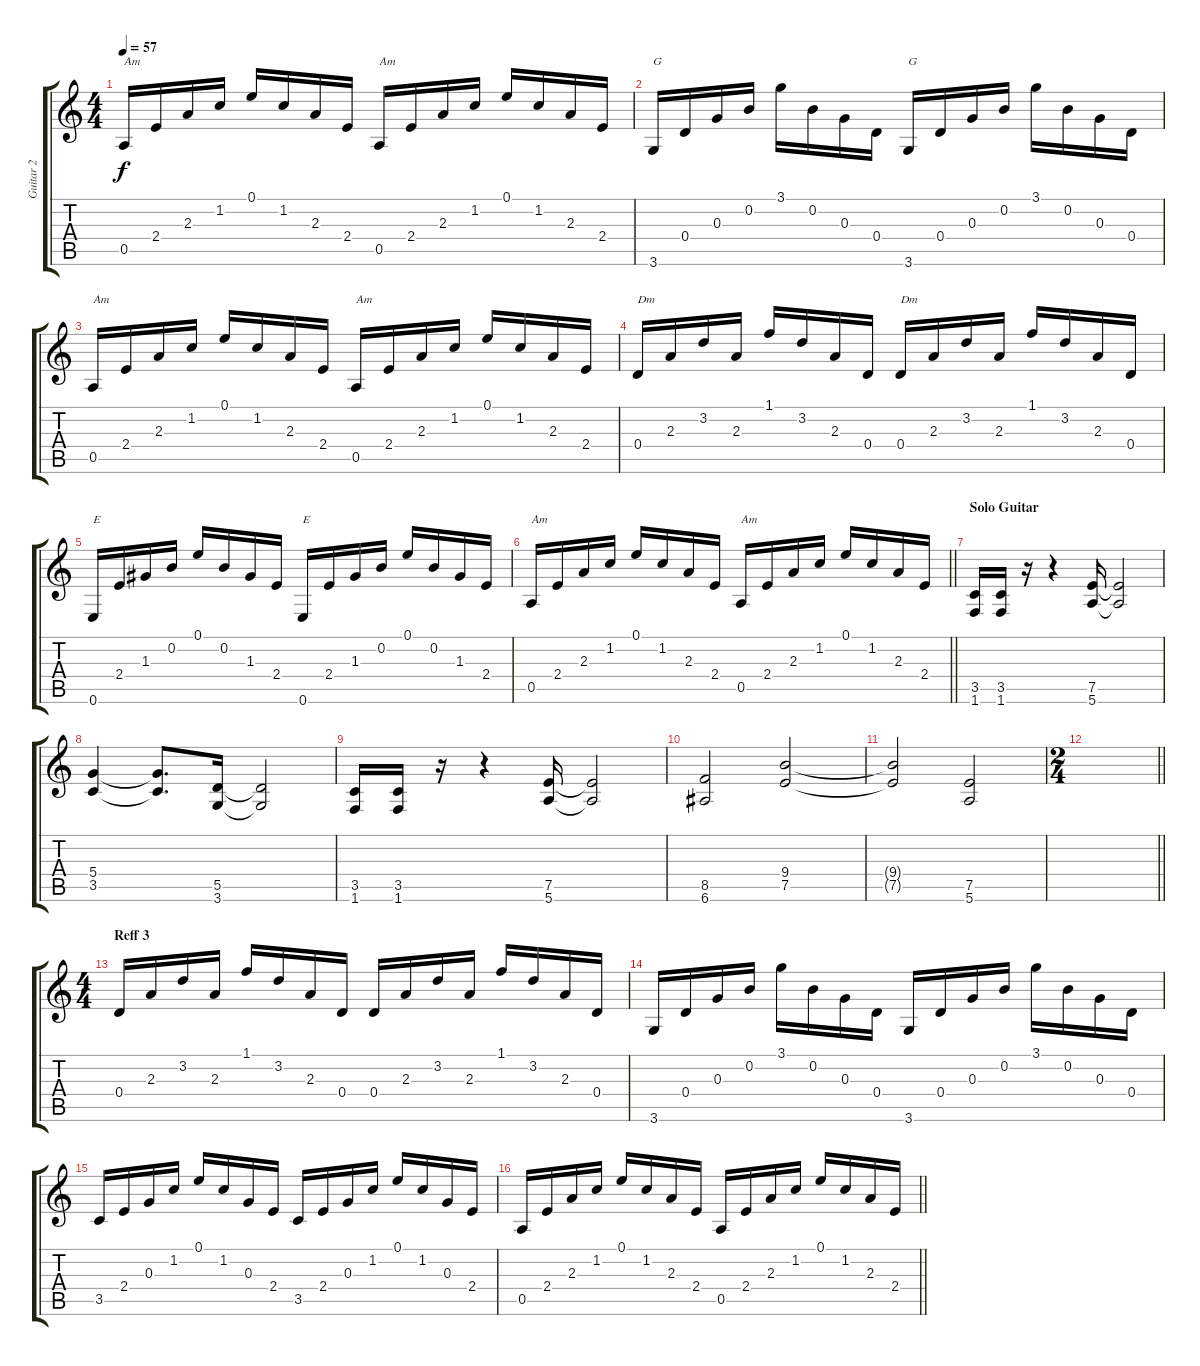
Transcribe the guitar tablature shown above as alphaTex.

\track ("Guitar 2" "Guitar 2") {instrument acousticguitarsteel}
\staff {score tabs}
\tuning (E4 B3 G3 D3 A2 E2) {hide}
\ts (4 4)
\tempo 57
\clef g2
\ks c
0.5.16{txt "Am" dy f} 2.4.16 2.3.16 1.2.16 0.1.16 1.2.16 2.3.16 2.4.16 0.5.16{txt "Am"} 2.4.16 2.3.16 1.2.16 0.1.16 1.2.16 2.3.16 2.4.16 |
3.6.16{txt "G"} 0.4.16 0.3.16 0.2.16 3.1.16 0.2.16 0.3.16 0.4.16 3.6.16{txt "G"} 0.4.16 0.3.16 0.2.16 3.1.16 0.2.16 0.3.16 0.4.16 |
0.5.16{txt "Am"} 2.4.16 2.3.16 1.2.16 0.1.16 1.2.16 2.3.16 2.4.16 0.5.16{txt "Am"} 2.4.16 2.3.16 1.2.16 0.1.16 1.2.16 2.3.16 2.4.16 |
0.4.16{txt "Dm"} 2.3.16 3.2.16 2.3.16 1.1.16 3.2.16 2.3.16 0.4.16 0.4.16{txt "Dm"} 2.3.16 3.2.16 2.3.16 1.1.16 3.2.16 2.3.16 0.4.16 |
0.6.16{txt "E"} 2.4.16 1.3.16 0.2.16 0.1.16 0.2.16 1.3.16 2.4.16 0.6.16{txt "E"} 2.4.16 1.3.16 0.2.16 0.1.16 0.2.16 1.3.16 2.4.16 |
\barLineRight lightlight
0.5.16{txt "Am"} 2.4.16 2.3.16 1.2.16 0.1.16 1.2.16 2.3.16 2.4.16 0.5.16{txt "Am"} 2.4.16 2.3.16 1.2.16 0.1.16 1.2.16 2.3.16 2.4.16 |
\section ("" "Solo Guitar")
(3.5 1.6).16{balance 12 instrument overdrivenguitar} (3.5 1.6).16 r.16 r.4 (7.5 5.6).16 (7.5{t} 5.6{t}).2 |
(5.4 3.5).4 (5.4{t} 3.5{t}).8{d} (5.5 3.6).16 (5.5{t} 3.6{t}).2 |
(3.5 1.6).16 (3.5 1.6).16 r.16 r.4 (7.5 5.6).16 (7.5{t} 5.6{t}).2 |
(8.5 6.6).2 (9.4 7.5).2 |
(9.4{t} 7.5{t}).2 (7.5 5.6).2 |
\ts (2 4)
\barLineRight lightlight
|
\ts (4 4)
\section ("" "Reff 3")
0.4.16{volume 10 instrument acousticguitarsteel} 2.3.16 3.2.16 2.3.16 1.1.16 3.2.16 2.3.16 0.4.16 0.4.16 2.3.16 3.2.16 2.3.16 1.1.16 3.2.16 2.3.16 0.4.16 |
3.6.16 0.4.16 0.3.16 0.2.16 3.1.16 0.2.16 0.3.16 0.4.16 3.6.16 0.4.16 0.3.16 0.2.16 3.1.16 0.2.16 0.3.16 0.4.16 |
3.5.16 2.4.16 0.3.16 1.2.16 0.1.16 1.2.16 0.3.16 2.4.16 3.5.16 2.4.16 0.3.16 1.2.16 0.1.16 1.2.16 0.3.16 2.4.16 |
\barLineRight lightlight
0.5.16 2.4.16 2.3.16 1.2.16 0.1.16 1.2.16 2.3.16 2.4.16 0.5.16 2.4.16 2.3.16 1.2.16 0.1.16 1.2.16 2.3.16 2.4.16
